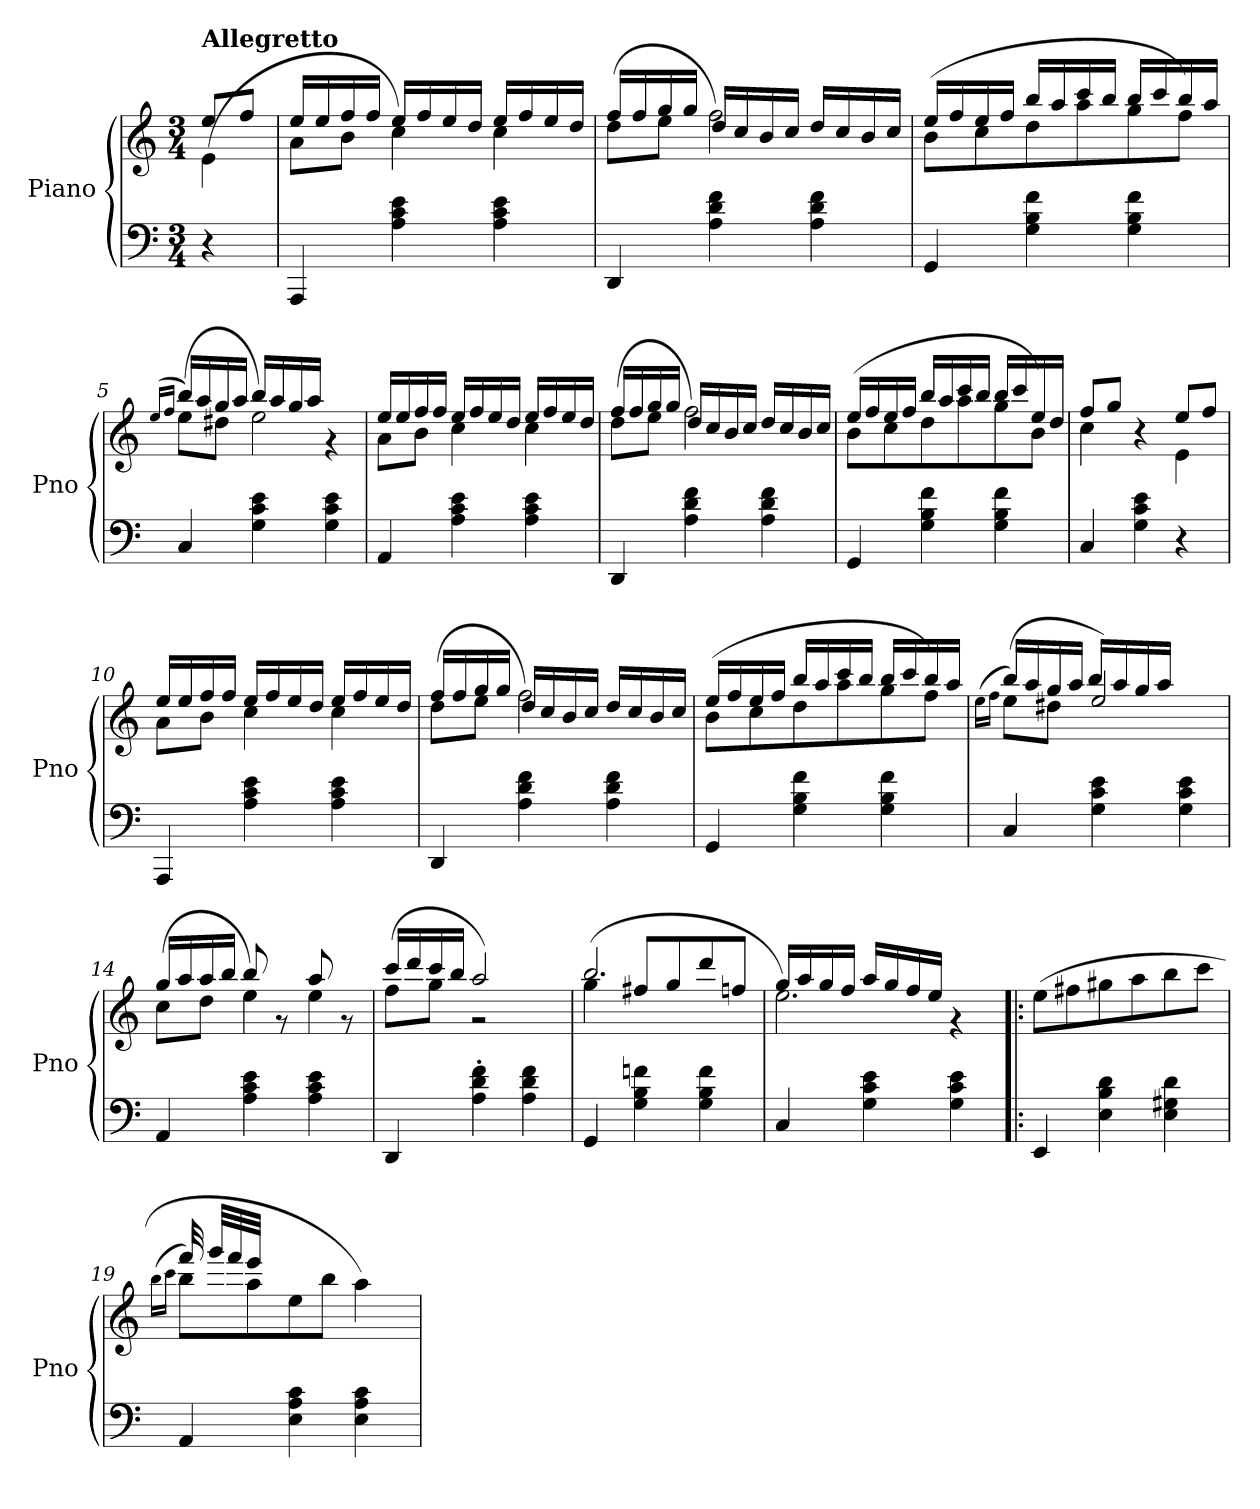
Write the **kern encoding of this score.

**kern	**kern
*part1	*part1
*staff2	*staff1
*I"Piano	*
*I'Pno	*
*clefF4	*clefG2
*k[]	*k[]
*M3/4	*M3/4
=1	=1
*	*^
!	!LO:TX:a:B:t=Allegretto	!
4r	(<4e\	8ee/L
.	.	8ff/J
=2	=2	=2
4AAA/	8a\L	16ee/LL
.	.	16ee/
.	8b\J	16ff/
.	.	16ff/JJ
4A\ 4c\ 4e\	4cc\)	16ee/LL
.	.	16ff/
.	.	16ee/
.	.	16dd/JJ
4A\ 4c\ 4e\	4cc\	16ee/LL
.	.	16ff/
.	.	16ee/
.	.	16dd/JJ
=3	=3	=3
4DD/	(<8dd\L	16ff/LL
.	.	16ff/
.	8ee\J	16gg/
.	.	16gg/JJ
4A\ 4d\ 4f\	2ff\)	16dd/LL
.	.	16cc/
.	.	16b/
.	.	16cc/JJ
4A\ 4d\ 4f\	.	16dd/LL
.	.	16cc/
.	.	16b/
.	.	16cc/JJ
=4	=4	=4
4GG/	(<8b\L	16ee/LL
.	.	16ff/
.	8cc\	16ee/
.	.	16ff/JJ
4G\ 4B\ 4f\	8dd\	16bb/LL
.	.	16aa/
.	8aa\	16ccc/
.	.	16bb/JJ
4G\ 4B\ 4f\	8gg\	16bb/LL
.	.	16ccc/
.	8ff\J)	16bb/
.	.	16aa/JJ
!!LO:LB:g=z	!!
=5	=5	=5
.	(<16qee/LL	.
.	16qff/JJ	.
4C/	(<8ee\L)	16bb/LL
.	.	16aa/
.	8dd#X\J	16gg/
.	.	16aa/JJ
4G\ 4c\ 4e\	2ee\)	16bb/LL
.	.	16aa/
.	.	16gg/
.	.	16aa/JJ
4G\ 4c\ 4e\	.	4r
=6	=6	=6
4AA/	8a\L	16ee/LL
.	.	16ee/
.	8b\J	16ff/
.	.	16ff/JJ
4A\ 4c\ 4e\	4cc\	16ee/LL
.	.	16ff/
.	.	16ee/
.	.	16dd/JJ
4A\ 4c\ 4e\	4cc\	16ee/LL
.	.	16ff/
.	.	16ee/
.	.	16dd/JJ
=7	=7	=7
4DD/	(<8dd\L	16ff/LL
.	.	16ff/
.	8ee\J	16gg/
.	.	16gg/JJ
4A\ 4d\ 4f\	2ff\)	16dd/LL
.	.	16cc/
.	.	16b/
.	.	16cc/JJ
4A\ 4d\ 4f\	.	16dd/LL
.	.	16cc/
.	.	16b/
.	.	16cc/JJ
!!LO:LB:g=z	!!
=8	=8	=8
4GG/	(<8b\L	16ee/LL
.	.	16ff/
.	8cc\	16ee/
.	.	16ff/JJ
4G\ 4B\ 4f\	8dd\	16bb/LL
.	.	16aa/
.	8aa\	16ccc/
.	.	16bb/JJ
4G\ 4B\ 4f\	8gg\	16bb/LL
.	.	16ccc/
.	8b\J)	16ee/
.	.	16dd/JJ
=9	=9	=9
4C/	4cc\	8ff/L
.	.	8gg/J
4G\ 4c\ 4e\	4r	4ryy
4r	4e\	8ee/L
.	.	8ff/J
=10	=10	=10
4AAA/	8a\L	16ee/LL
.	.	16ee/
.	8b\J	16ff/
.	.	16ff/JJ
4A\ 4c\ 4e\	4cc\	16ee/LL
.	.	16ff/
.	.	16ee/
.	.	16dd/JJ
4A\ 4c\ 4e\	4cc\	16ee/LL
.	.	16ff/
.	.	16ee/
.	.	16dd/JJ
=11	=11	=11
4DD/	(<8dd\L	16ff/LL
.	.	16ff/
.	8ee\J	16gg/
.	.	16gg/JJ
4A\ 4d\ 4f\	2ff\)	16dd/LL
.	.	16cc/
.	.	16b/
.	.	16cc/JJ
4A\ 4d\ 4f\	.	16dd/LL
.	.	16cc/
.	.	16b/
.	.	16cc/JJ
!!LO:LB:g=z	!!
=12	=12	=12
4GG/	(<8b\L	16ee/LL
.	.	16ff/
.	8cc\	16ee/
.	.	16ff/JJ
4G\ 4B\ 4f\	8dd\	16bb/LL
.	.	16aa/
.	8aa\	16ccc/
.	.	16bb/JJ
4G\ 4B\ 4f\	8gg\	16bb/LL
.	.	16ccc/
.	8ff\J)	16bb/
.	.	16aa/JJ
=13	=13	=13
.	(>16qee\LL	.
.	16qff\JJ	.
4C/	(<8ee\L)	16bb/LL
.	.	16aa/
.	8dd#X\J	16gg/
.	.	16aa/JJ
4G\ 4c\ 4e\	2ee/)	16bb/LL
.	.	16aa/
.	.	16gg/
.	.	16aa/JJ
4G\ 4c\ 4e\	.	4ryy
=14	=14	=14
4AA/	(<8cc\L	16gg/LL
.	.	16aa/
.	8dd\J	16aa/
.	.	16bb/JJ
4A\ 4c\ 4e\	4ee\)	8bb/
.	.	8r
4A\ 4c\ 4e\	4ee\	8aa/
.	.	8r
=15	=15	=15
4DD/	(>8ff\L	16ccc/LL
.	.	16ddd/
.	8gg\J	16ccc/
.	.	16bb/JJ
4A\' 4d\' 4f\'	2aa/)	2r
4A\ 4d\ 4f\	.	.
!!LO:LB:g=z	!!
=16	=16	=16
4GG/	(>4gg\	2.bb/
4G\ 4B\ 4fn\	8ff#X/L	.
.	8gg/	.
4G\ 4B\ 4f\	8ddd/	.
.	8ffn/J	.
=17	=17	=17
4C/	2.ee\)	16gg/LL
.	.	16aa/
.	.	16gg/
.	.	16ff/JJ
4G\ 4c\ 4e\	.	16aa/LL
.	.	16gg/
.	.	16ff/
.	.	16ee/JJ
4G\ 4c\ 4e\	.	4r
*	*v	*v
=18!|:	=18!|:
4EE/	(>8ee\L
.	8ff#X\
4E\ 4B\ 4d\	8gg#X\
.	8aa\
4E\ 4G#X\ 4d\	8bb\
.	8ccc\J
=19	=19
.	(>16qbb\LL
.	16qccc\JJ
*	*^
4AA/	8bb\L)	32fff/
.	.	32ryy
.	.	32ggg/LLL
.	.	32fff/
.	8aa\	32eee/JJJ
.	.	2ryy
4E\ 4A\ 4c\	8ee\	.
.	8bb\J	.
4E\ 4A\ 4c\	4aa\)	.
.	.	16.ryy
*	*v	*v
=	=
*-	*-
